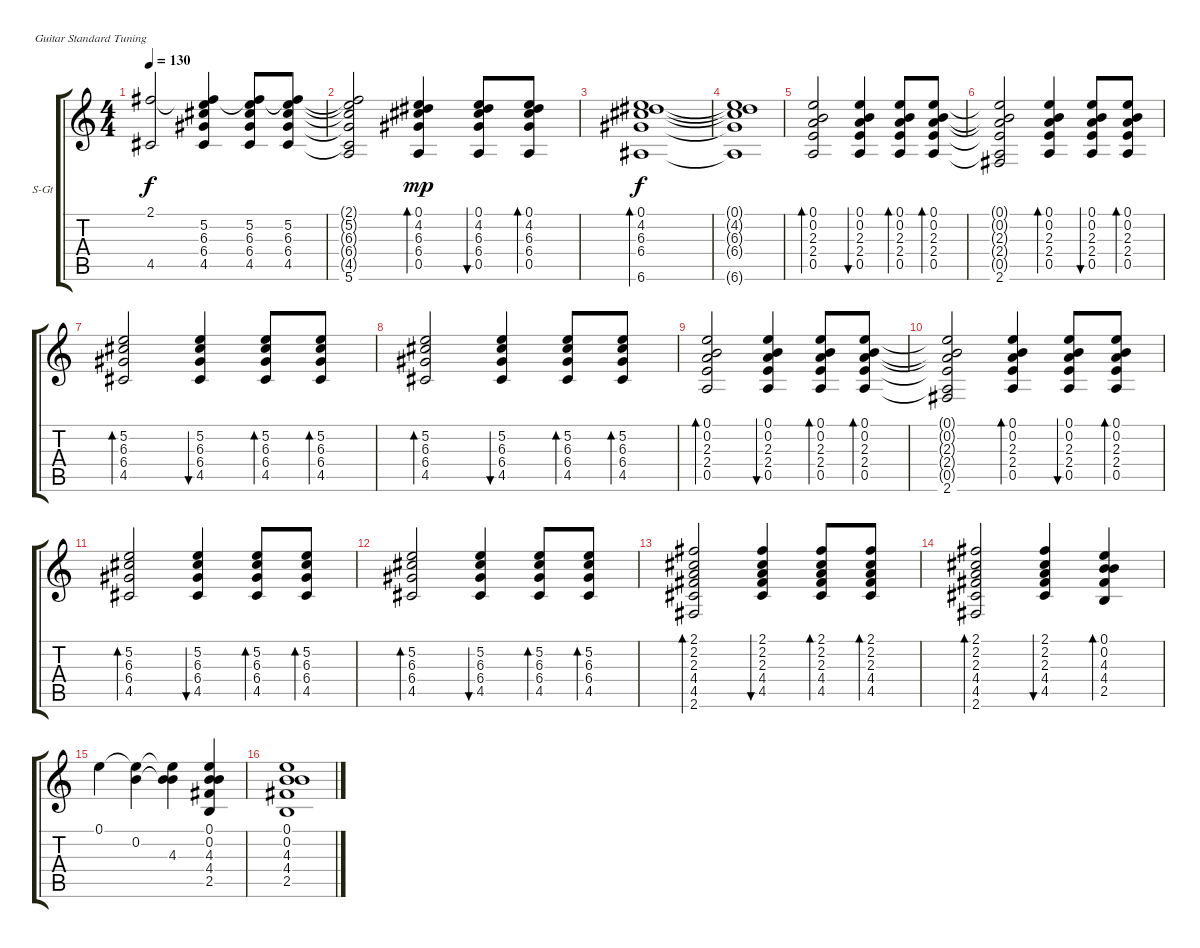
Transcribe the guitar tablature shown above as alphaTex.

\bracketExtendMode groupsimilarinstruments
\firstSystemTrackNameOrientation horizontal
\otherSystemsTrackNameOrientation horizontal
\track ("Guitarra Ritmica" "S-Gt") {instrument acousticguitarsteel}
\staff {score tabs}
\tuning (E4 B3 G3 D3 A2 E2)
\ts (4 4)
\tempo 130
\clef g2
\ks c
(4.5 2.1{t}).2{dy f} (5.2 6.3 6.4 4.5 2.1{t}).4 (5.2 6.3 6.4 4.5 2.1{t}).8 (5.2 6.3 6.4 4.5 2.1{t}).8 |
(2.1{t} 5.2{t} 6.3{t} 6.4{t} 4.5{t} 5.6).2 (0.1 4.2 6.3 6.4 0.5).4{bd 60 dy mp} (0.1 4.2 6.3 6.4 0.5).8{bu 30} (0.1 4.2 6.3 6.4 0.5).8{bd 60} |
(0.1 4.2 6.3 6.4 6.6).1{bd 240 dy f} |
(0.1{t} 4.2{t} 6.3{t} 6.4{t} 6.6{t}).1 |
(0.1 0.2 2.3 2.4 0.5).2{bd 60} (0.1 0.2 2.3 2.4 0.5).4{bu 60} (0.1 0.2 2.3 2.4 0.5).8{bd 60} (0.1 0.2 2.3 2.4 0.5).8{bd 60} |
(0.1{t} 0.2{t} 2.3{t} 2.4{t} 0.5{t} 2.6).2 (0.1 0.2 2.3 2.4 0.5).4{bd 60} (0.1 0.2 2.3 2.4 0.5).8{bu 60} (0.1 0.2 2.3 2.4 0.5).8{bd 60} |
(5.2 6.3 6.4 4.5).2{bd 60} (5.2 6.3 6.4 4.5).4{bu 60} (5.2 6.3 6.4 4.5).8{bd 60} (5.2 6.3 6.4 4.5).8{bd 60} |
(5.2 6.3 6.4 4.5).2{bd 60} (5.2 6.3 6.4 4.5).4{bu 60} (5.2 6.3 6.4 4.5).8{bd 60} (5.2 6.3 6.4 4.5).8{bd 60} |
(0.1 0.2 2.3 2.4 0.5).2{bd 60} (0.1 0.2 2.3 2.4 0.5).4{bu 60} (0.1 0.2 2.3 2.4 0.5).8{bd 60} (0.1 0.2 2.3 2.4 0.5).8{bd 60} |
(0.1{t} 0.2{t} 2.3{t} 2.4{t} 0.5{t} 2.6).2 (0.1 0.2 2.3 2.4 0.5).4{bd 60} (0.1 0.2 2.3 2.4 0.5).8{bu 60} (0.1 0.2 2.3 2.4 0.5).8{bd 60} |
(5.2 6.3 6.4 4.5).2{bd 60} (5.2 6.3 6.4 4.5).4{bu 60} (5.2 6.3 6.4 4.5).8{bd 60} (5.2 6.3 6.4 4.5).8{bd 60} |
(5.2 6.3 6.4 4.5).2{bd 60} (5.2 6.3 6.4 4.5).4{bu 60} (5.2 6.3 6.4 4.5).8{bd 60} (5.2 6.3 6.4 4.5).8{bd 60} |
(2.1 2.2 2.3 4.4 4.5 2.6).2{bd 60} (2.1 2.2 2.3 4.4 4.5).4{bu 60} (2.1 2.2 2.3 4.4 4.5).8{bd 60} (2.1 2.2 2.3 4.4 4.5).8{bd 60} |
(2.1 2.2 2.3 4.4 4.5 2.6).2{bd 60} (2.1 2.2 2.3 4.4 4.5).4{bu 60} (0.1 0.2 4.3 4.4 2.5).4{bd 60} |
0.1.4 (0.2 0.1{t}).4 (0.1{t} 0.2{t} 4.3).4 (0.1 0.2 4.3 4.4 2.5).4 |
(0.1 0.2 4.3 4.4 2.5).1
